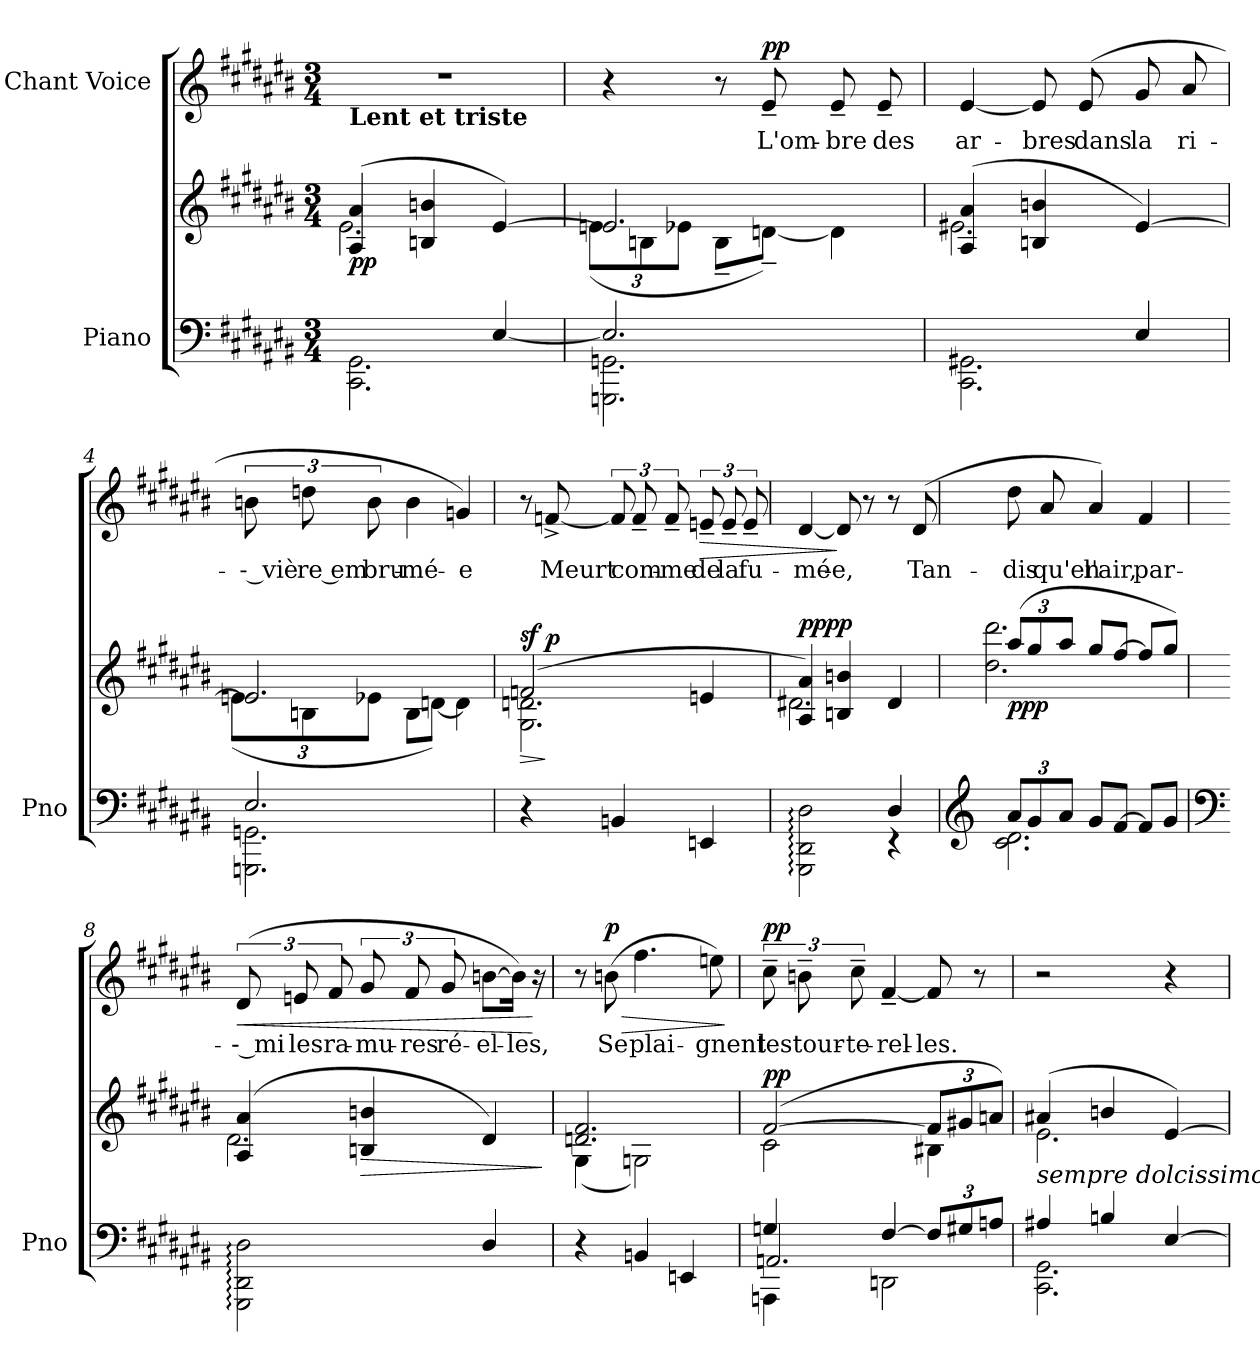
**kern	**kern	**dynam	**kern	**text	**dynam
*part2	*part2	*part2	*part1	*part1	*part1
*staff3	*staff2	*staff2/3	*staff1	*staff1	*staff1
*I"Piano	*	*	*I"Chant Voice	*	*
*I'Pno	*	*	*	*	*
*clefF4	*clefG2	*	*clefG2	*	*
*k[f#c#g#d#a#e#b#]	*k[f#c#g#d#a#e#b#]	*	*k[f#c#g#d#a#e#b#]	*	*
*M3/4	*M3/4	*	*M3/4	*	*
=1	=1	=1	=1	=1	=1
*^	*^	*	*	*	*
!	!	!	!	!	!LO:TX:b:B:t=Lent et triste	!	!
!	!	!	!	!LO:DY:b	!	!	!
2.CC#\ 2.GG#\	2ryy	(4A#/ 4a#/	2.e#\	pp	2.r	.	.
.	.	4Bn/ 4bn/	.	.	.	.	.
.	[4E#/	[4e#/)	.	.	.	.	.
=2	=2	=2	=2	=2	=2	=2	=2
2.E#/]	2.GGGn\ 2.GGn\	2.e#/]	(>12en\L	.	4r	.	.
.	.	.	12Bn\	.	.	.	.
.	.	.	12e-X\J	.	.	.	.
.	.	.	8B~>\L	.	8r	.	.
!	!	!	!	!	!	!LO:LY:b	!LO:DY:a
.	.	.	[>8dn~>\J)	.	8e#~>/	L'om-	pp
!	!	!	!	!	!	!LO:LY:b	!
.	.	.	4d\]	.	8e#~>/	-bre	.
!	!	!	!	!	!	!LO:LY:b	!
.	.	.	.	.	8e#~>/	des	.
=3	=3	=3	=3	=3	=3	=3	=3
!	!	!	!	!	!	!LO:LY:b	!
2.CC#\ 2.GG#X\	2ryy	((<4A#/ 4a#/	2.e#X\	.	[4e#/	ar-	.
!	!	!	!	!	!	!LO:LY:b	!
.	.	4Bn/ 4bn/	.	.	8e#/]	-bres	.
!	!	!	!	!	!	!LO:LY:b	!
.	.	.	.	.	(8e#/	dans	.
!	!	!	!	!	!	!LO:LY:b	!
.	4E#/)	[4e#/)	.	.	8g#/	la	.
!	!	!	!	!	!	!LO:LY:b	!
.	.	.	.	.	8a#/	ri-	.
!!LO:LB:g=z
=4	=4	=4	=4	=4	=4	=4	=4
!	!	!	!	!	!	!LO:LY:b	!
2.E#/	2.GGGn\ 2.GGn\	2.e#/]	(>12en\L	.	12bn\	-- viè-	.
!	!	!	!	!	!	!LO:LY:b	!
.	.	.	12Bn\	.	12ddn\	-re em-	.
!	!	!	!	!	!	!LO:LY:b	!
.	.	.	12e-X\J	.	12b\	-bru-	.
!	!	!	!	!	!	!LO:LY:b	!
.	.	.	8B\L	.	4b\	-mé-	.
.	.	.	[>8dn\J)	.	.	.	.
!	!	!	!	!	!	!LO:LY:b	!
.	.	.	4d\]	.	4gn/)	-e	.
*v	*v	*	*	*	*	*	*
=5	=5	=5	=5	=5	=5	=5
!	!	!	!LO:HP:b	!	!	!
*	*	*^	*	*	*	*
!	!	!	!	!LO:DY:n=1:a	!	!	!
4r	(2fn/	2.G#\ 2.dn\	8ryy	> sf	8r	.	.
!	!	!	!	!LO:DY:n=2:a	!	!LO:LY:b	!
.	.	.	8ryy	] p	[8fn^>/	Meurt	.
4BBn/	.	.	2ryy	.	12f/]	.	.
!	!	!	!	!	!	!LO:LY:b	!
.	.	.	.	.	12f~>/	com-	.
!	!	!	!	!	!	!LO:LY:b	!
.	.	.	.	.	12f~>/	-me	.
!	!	!	!	!	!	!LO:LY:b	!LO:HP:b
4EEn/	4en/	.	.	.	12en~>/	de	>
!	!	!	!	!	!	!LO:LY:b	!
.	.	.	.	.	12e~>/	la	.
!	!	!	!	!	!	!LO:LY:b	!
.	.	.	.	.	12e~>/	fu-	.
*	*	*v	*v	*	*	*	*
=6	=6	=6	=6	=6	=6	=6
*^	*	*	*	*	*	*
!	!	!	!	!LO:DY:b=2	!	!LO:LY:b	!
!	!	!	!	!LO:DY:n=1:a	!	!	!
2GGG#\:: 2DD#\:: 2D#\::	2ryy	(<(4A#/ 4a#/)	2.d#X\	pp pp	[4d#/	-mé-	.
!	!	!	!	!	!	!LO:LY:b	!
.	.	4Bn/ 4bn/	.	.	8d#/]	-e,	]
.	.	.	.	.	8r	.	.
4D#/))	4r	4d#/	.	.	8r	.	.
!	!	!	!	!	!	!LO:LY:b	!
.	.	.	.	.	(>8d#/	Tan-	.
=7	=7	=7	=7	=7	=7	=7	=7
*clefG2	*	*	*	*	*	*	*
*Xbrackettup	*	*Xbrackettup	*	*	*	*	*
!	!	!	!	!LO:DY:b	!	!LO:LY:b	!
12a#/L	2.c#\ 2.d#\	(12aa#/L	2.dd#\ 2.ddd#\	ppp	8dd#\	-dis	.
12g#/	.	12gg#/	.	.	.	.	.
!	!	!	!	!	!	!LO:LY:b	!
.	.	.	.	.	8a#/	qu'en	.
12a#/J	.	12aa#/J	.	.	.	.	.
!	!	!	!	!	!	!LO:LY:b	!
8g#/L	.	8gg#/L	.	.	4a#/)	l'air,	.
[<8f#/J	.	[<8ff#/J	.	.	.	.	.
!	!	!	!	!	!	!LO:LY:b	!
8f#/L]	.	8ff#/L]	.	.	4f#/	par-	.
8g#/J	.	8gg#/J)	.	.	.	.	.
*v	*v	*	*	*	*	*	*
!!LO:LB:g=z
=8	=8	=8	=8	=8	=8	=8
*clefF4	*	*	*	*	*	*
!	!	!	!	!	!LO:LY:b	!LO:HP:b
2GGG#\:: 2DD#\:: 2D#\::	((<4A#/ 4a#/	2.d#\	.	(12d#/	-- mi	<
!	!	!	!	!	!LO:LY:b	!
.	.	.	.	12en/	les	.
!	!	!	!	!	!LO:LY:b	!
.	.	.	.	12f#/	ra-	.
!	!	!	!LO:HP:b	!	!LO:LY:b	!
.	4Bn/ 4bn/	.	>	12g#/	-mu-	.
!	!	!	!	!	!LO:LY:b	!
.	.	.	.	12f#/	-res	.
!	!	!	!	!	!LO:LY:b	!
.	.	.	.	12g#/	ré-	.
!	!	!	!	!	!LO:LY:b	!
4D#/)	4d#/)	.	.	[8bn\L	-el-	.
!	!	!	!	!	!LO:LY:b	!
.	.	.	.	16b\Jk])	-les,	.
.	.	.	.	16r	.	[
*	*v	*v	*	*	*	*
.	.	]	.	.	.
=9	=9	=9	=9	=9	=9
*	*^	*	*	*	*
4r	2.dn/ 2.f#/	(4G#\	.	8r	.	.
!	!	!	!	!	!LO:LY:b	!LO:HP:b
!	!	!	!	!	!	!LO:DY:n=1:a
.	.	.	.	(8bn\	Se	> p
!	!	!	!	!	!LO:LY:b	!
4BBn/	.	2Gn\)	.	4.ff#\	plai-	.
4EEn/	.	.	.	.	.	.
!	!	!	!	!	!LO:LY:b	!
.	.	.	.	8een\)	-gnent	.
*	*v	*v	*	*	*	*
.	.	.	.	.	]
=10	=10	=10	=10	=10	=10
*^	*^	*	*	*	*
*	*^	*	*	*	*	*	*
!	!	!	!	!	!LO:DY:a	!	!LO:LY:b	!LO:DY:a
4Gn/	2.AAn/	4AAAn\	([>2f#/	2c#\	pp	12cc#~\	les	pp
!	!	!	!	!	!	!	!LO:LY:b	!
.	.	.	.	.	.	12bn~\	tour-	.
!	!	!	!	!	!	!	!LO:LY:b	!
.	.	.	.	.	.	12cc#~\	-te-	.
!	!	!	!	!	!	!	!LO:LY:b	!
[4F#/	.	2DDn\	.	.	.	[4f#~>/	-rel-	.
!	!	!	!	!	!	!	!LO:LY:b	!
12F#/L]	.	.	12f#/L]	4B#X\	.	8f#/]	-les.	.
12G#X/	.	.	12g#X/	.	.	.	.	.
.	.	.	.	.	.	8r	.	.
12An/J	.	.	12an/J)	.	.	.	.	.
*	*v	*v	*	*	*	*	*	*
=11	=11	=11	=11	=11	=11	=11	=11
!	!	!LO:TX:b:i:t=sempre dolcissimo	!	!	!	!	!
4A#X/	2.CC#\ 2.GG#\	(4a#X/	2.e#\	.	2r	.	.
4Bn/	.	4bn/	.	.	.	.	.
[<4E#/	.	[4e#/)	.	.	4r	.	.
*v	*v	*	*	*	*	*	*
*	*v	*v	*	*	*	*
=	=	=	=	=	=
*-	*-	*-	*-	*-	*-
